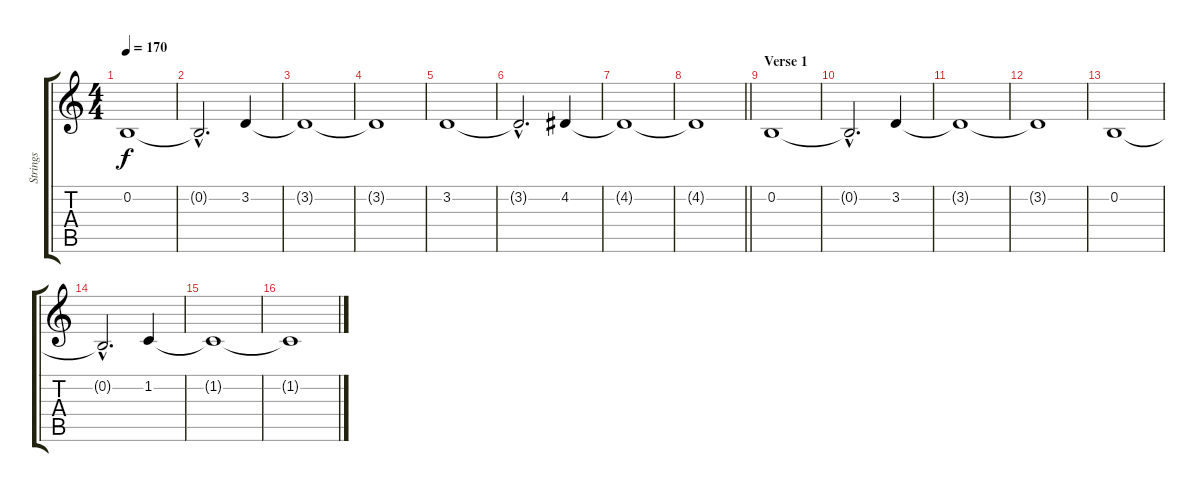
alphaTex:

\track ("Strings" "Strings") {instrument stringensemble1}
\staff {score tabs}
\tuning (E4 B3 G3 D3 A2 E2) {hide}
\ts (4 4)
\tempo 170
\clef g2
\ks c
0.2.1{dy f} |
0.2{hac t}.2{d} 3.2.4 |
3.2{t}.1 |
3.2{t}.1 |
3.2.1 |
3.2{hac t}.2{d} 4.2.4 |
4.2{t}.1 |
\barLineRight lightlight
4.2{t}.1 |
\section ("" "Verse 1")
0.2.1 |
0.2{hac t}.2{d} 3.2.4 |
3.2{t}.1 |
3.2{t}.1 |
0.2.1 |
0.2{hac t}.2{d} 1.2.4 |
1.2{t}.1 |
1.2{t}.1
